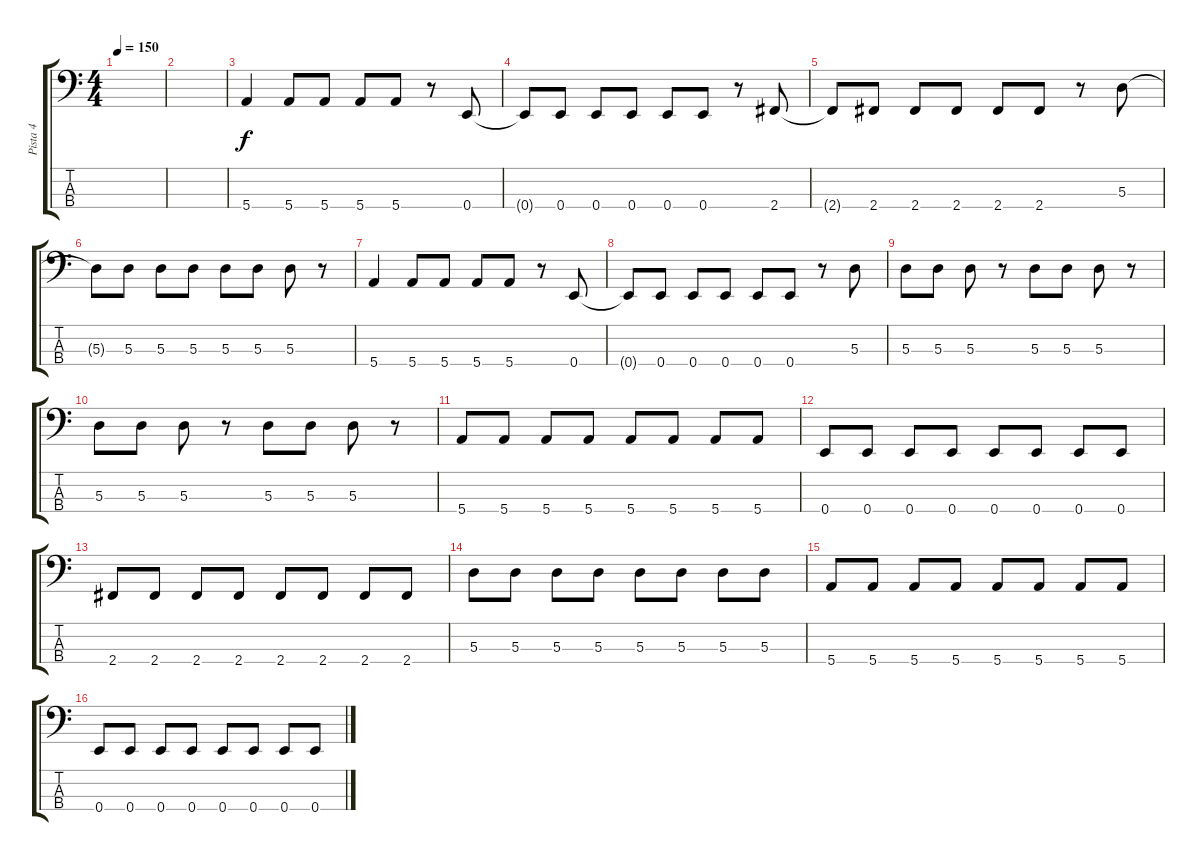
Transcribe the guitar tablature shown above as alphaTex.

\track ("Pista 4" "Pista 4") {instrument electricbasspick}
\staff {score tabs}
\tuning (G2 D2 A1 E1) {hide}
\ts (4 4)
\tempo 150
\clef f4
\ks c
|
|
5.4.4 5.4.8 5.4.8 5.4.8 5.4.8 r.8 0.4.8 |
0.4{t}.8 0.4.8 0.4.8 0.4.8 0.4.8 0.4.8 r.8 2.4.8 |
2.4{t}.8 2.4.8 2.4.8 2.4.8 2.4.8 2.4.8 r.8 5.3.8 |
5.3{t}.8 5.3.8 5.3.8 5.3.8 5.3.8 5.3.8 5.3.8 r.8 |
5.4.4 5.4.8 5.4.8 5.4.8 5.4.8 r.8 0.4.8 |
0.4{t}.8 0.4.8 0.4.8 0.4.8 0.4.8 0.4.8 r.8 5.3.8 |
5.3.8 5.3.8 5.3.8 r.8 5.3.8 5.3.8 5.3.8 r.8 |
5.3.8 5.3.8 5.3.8 r.8 5.3.8 5.3.8 5.3.8 r.8 |
5.4.8 5.4.8 5.4.8 5.4.8 5.4.8 5.4.8 5.4.8 5.4.8 |
0.4.8 0.4.8 0.4.8 0.4.8 0.4.8 0.4.8 0.4.8 0.4.8 |
2.4.8 2.4.8 2.4.8 2.4.8 2.4.8 2.4.8 2.4.8 2.4.8 |
5.3.8 5.3.8 5.3.8 5.3.8 5.3.8 5.3.8 5.3.8 5.3.8 |
5.4.8 5.4.8 5.4.8 5.4.8 5.4.8 5.4.8 5.4.8 5.4.8 |
0.4.8 0.4.8 0.4.8 0.4.8 0.4.8 0.4.8 0.4.8 0.4.8
